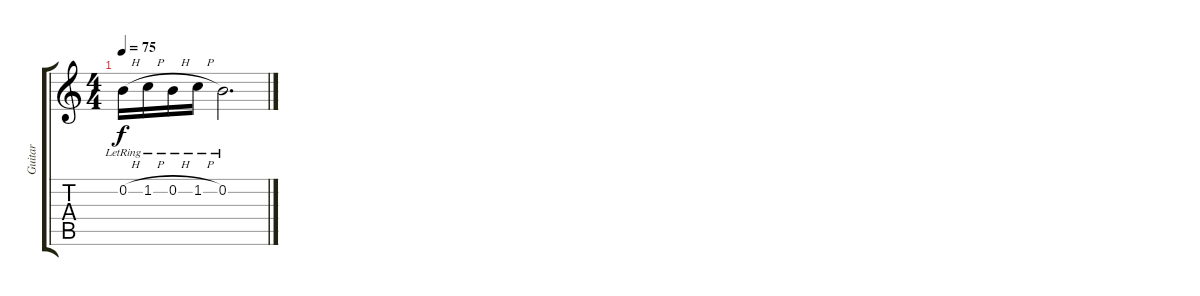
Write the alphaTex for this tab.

\track ("Guitar" "Guitar") {instrument acousticguitarsteel}
\staff {score tabs}
\tuning (E4 B3 G3 D3 A2 E2) {hide}
\ts (4 4)
\tempo 75
\clef g2
\ks c
0.2{h lr}.16{dy f} 1.2{h lr}.16 0.2{h lr}.16 1.2{h lr}.16 0.2{lr}.2{d}
